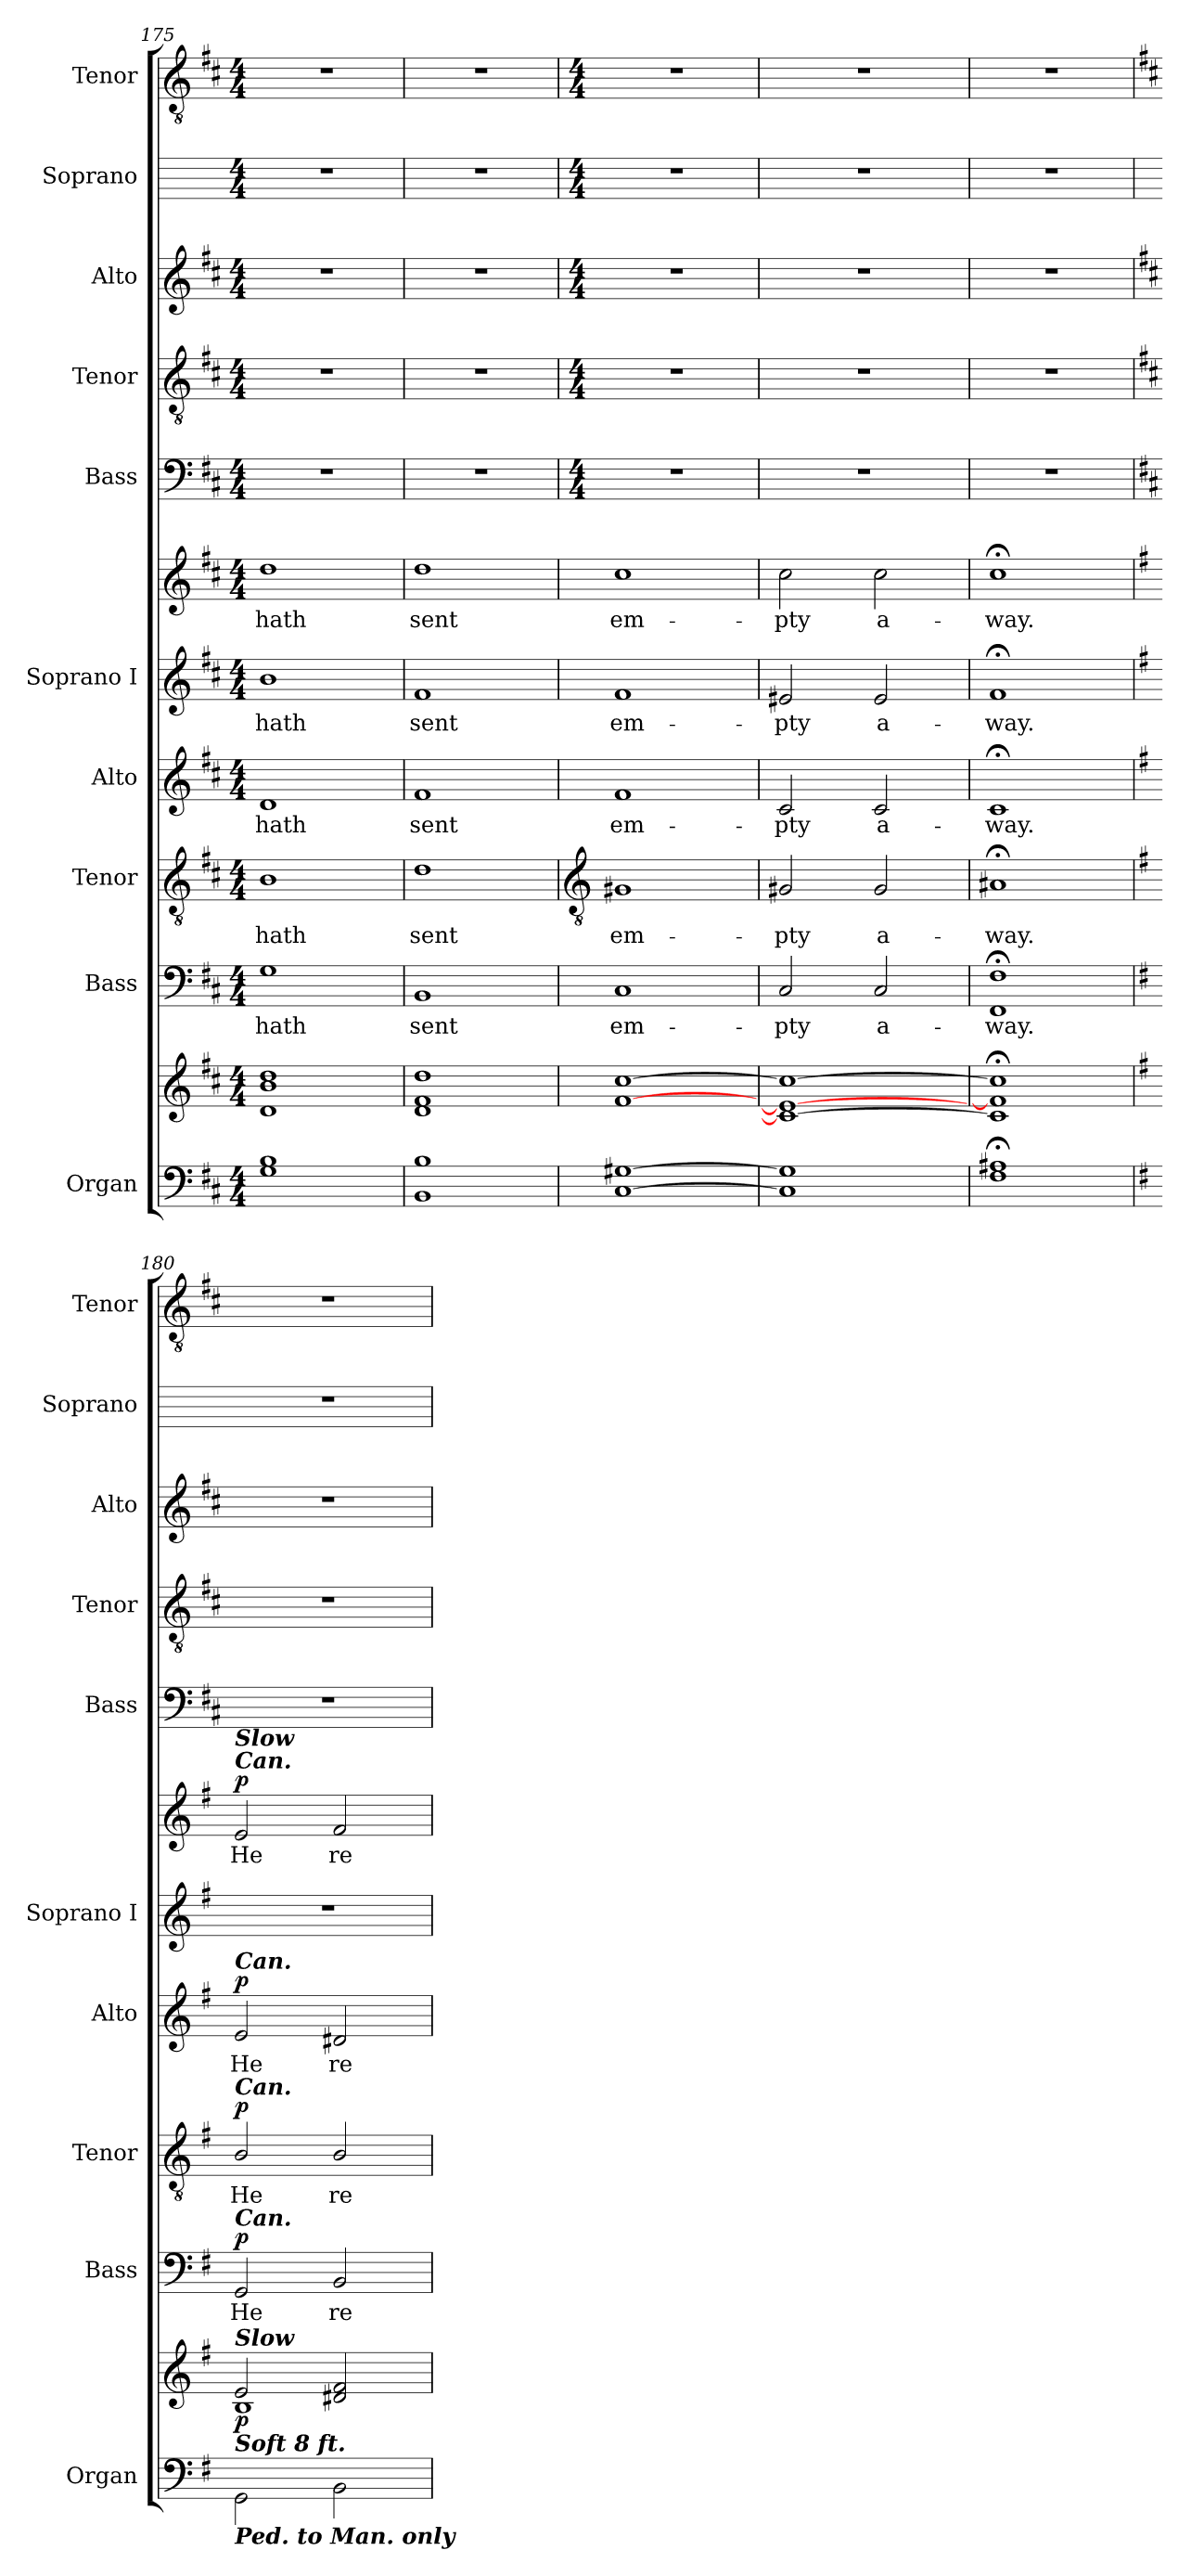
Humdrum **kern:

**kern	**kern	**dynam	**kern	**text	**dynam	**kern	**text	**dynam	**kern	**text	**dynam	**kern	**text	**kern	**text	**dynam	**kern	**kern	**kern	**kern	**kern
*part10	*part10	*part10	*part9	*part9	*part9	*part8	*part8	*part8	*part7	*part7	*part7	*part6	*part6	*part6	*part6	*part6	*part5	*part4	*part3	*part2	*part1
*staff12	*staff11	*staff11/12	*staff10	*staff10	*staff10	*staff9	*staff9	*staff9	*staff8	*staff8	*staff8	*staff7	*staff7	*staff6	*staff6	*staff6/7	*staff5	*staff4	*staff3	*staff2	*staff1
*I"Organ	*	*	*I"Bass	*	*	*I"Tenor	*	*	*I"Alto	*	*	*I"Soprano I	*	*	*	*	*I"Bass	*I"Tenor	*I"Alto	*I"Soprano	*I"Tenor
*I'Organ	*	*	*I'Bass	*	*	*I'Tenor	*	*	*I'Alto	*	*	*I'Soprano I	*	*	*	*	*I'Bass	*I'Tenor	*I'Alto	*I'Soprano	*I'Tenor
*clefF4	*clefG2	*	*clefF4	*	*	*clefGv2	*	*	*clefG2	*	*	*clefG2	*	*clefG2	*	*	*clefF4	*clefGv2	*clefG2	*	*clefGv2
*k[f#c#]	*k[f#c#]	*	*k[f#c#]	*	*	*k[f#c#]	*	*	*k[f#c#]	*	*	*k[f#c#]	*	*k[f#c#]	*	*	*k[f#c#]	*k[f#c#]	*k[f#c#]	*	*k[f#c#]
*D:	*D:	*	*D:	*	*	*D:	*	*	*D:	*	*	*D:	*	*D:	*	*	*D:	*D:	*D:	*	*D:
*M4/4	*M4/4	*	*M4/4	*	*	*M4/4	*	*	*M4/4	*	*	*M4/4	*	*M4/4	*	*	*M4/4	*M4/4	*M4/4	*M4/4	*M4/4
=175	=175	=175	=175	=175	=175	=175	=175	=175	=175	=175	=175	=175	=175	=175	=175	=175	=175	=175	=175	=175	=175
*^	*^	*	*	*	*	*	*	*	*	*	*	*	*	*	*	*	*	*	*	*	*
!	!	!	!	!	!	!LO:LY:b	!	!	!LO:LY:b	!	!	!LO:LY:b	!	!	!LO:LY:b	!	!LO:LY:b	!	!	!	!	!	!
1G/ 1B/	1ryy	1d 1b 1dd	1ryy	.	1G	hath	.	1B	hath	.	1d	hath	.	1b	hath	1dd	hath	.	1r	1r	1r	1r	1r
=176	=176	=176	=176	=176	=176	=176	=176	=176	=176	=176	=176	=176	=176	=176	=176	=176	=176	=176	=176	=176	=176	=176	=176
!	!	!	!	!	!	!LO:LY:b	!	!	!LO:LY:b	!	!	!LO:LY:b	!	!	!LO:LY:b	!	!LO:LY:b	!	!	!	!	!	!
1BB/ 1B/	1ryy	1d 1f# 1dd	1ryy	.	1BB	sent	.	1d	sent	.	1f#	sent	.	1f#	sent	1dd	sent	.	1r	1r	1r	1r	1r
!!LO:LB:g=z
=177	=177	=177	=177	=177	=177	=177	=177	=177	=177	=177	=177	=177	=177	=177	=177	=177	=177	=177	=177	=177	=177	=177	=177
*	*	*	*	*	*	*	*	*clefGv2	*	*	*	*	*	*	*	*	*	*	*	*	*	*	*
*	*	*	*	*	*	*	*	*	*	*	*	*	*	*	*	*	*	*	*M4/4	*M4/4	*M4/4	*M4/4	*M4/4
!	!	!	!	!	!	!LO:LY:b	!	!	!LO:LY:b	!	!	!LO:LY:b	!	!	!LO:LY:b	!	!LO:LY:b	!	!	!	!	!	!
[1C#/ [1G#X/	1ryy	[1f# [1cc#	1ryy	.	1C#	em-	.	1G#X	em-	.	1f#	em-	.	1f#	-em-	1cc#	em-	.	1r	1r	1r	1r	1r
=178	=178	=178	=178	=178	=178	=178	=178	=178	=178	=178	=178	=178	=178	=178	=178	=178	=178	=178	=178	=178	=178	=178	=178
!	!	!	!	!	!	!LO:LY:b	!	!	!LO:LY:b	!	!	!LO:LY:b	!	!	!LO:LY:b	!	!LO:LY:b	!	!	!	!	!	!
1C#/] 1G#/]	1ryy	1c#_ 1e#_ 1cc#_	1ryy	.	2C#	-pty	.	2G#X	-pty	.	2c#	-pty	.	2e#X	-pty	2cc#	-pty	.	1r	1r	1r	1r	1r
!	!	!	!	!	!	!LO:LY:b	!	!	!LO:LY:b	!	!	!LO:LY:b	!	!	!LO:LY:b	!	!LO:LY:b	!	!	!	!	!	!
.	.	.	.	.	2C#	a-	.	2G#	a-	.	2c#	a-	.	2e#	a-	2cc#	a-	.	.	.	.	.	.
=179	=179	=179	=179	=179	=179	=179	=179	=179	=179	=179	=179	=179	=179	=179	=179	=179	=179	=179	=179	=179	=179	=179	=179
!	!	!	!	!	!	!LO:LY:b	!	!	!LO:LY:b	!	!	!LO:LY:b	!	!	!LO:LY:b	!	!LO:LY:b	!	!	!	!	!	!
1F#/; 1A#X/;	1ryy	1c#];< 1f#];< 1cc#];<	1ryy	.	1FF#;< 1F#;<	-way.	.	1A#X;<	-way.	.	1c#;<	-way.	.	1f#;<	way.	1cc#;<	-way.	.	1r	1r	1r	1r	1r
=180	=180	=180	=180	=180	=180	=180	=180	=180	=180	=180	=180	=180	=180	=180	=180	=180	=180	=180	=180	=180	=180	=180	=180
*k[f#]	*	*k[f#]	*	*	*k[f#]	*	*	*k[f#]	*	*	*k[f#]	*	*	*k[f#]	*	*k[f#]	*	*	*	*	*	*	*
*G:	*	*G:	*	*	*G:	*	*	*G:	*	*	*G:	*	*	*G:	*	*G:	*	*	*	*	*	*	*
!	!	!	!	!	!	!	!	!	!	!	!	!	!	!	!	!LO:TX:a:Bi:t=Can.	!	!	!	!	!	!	!
!	!	!	!	!	!	!	!	!	!	!	!	!	!	!	!	!LO:TX:a:Bi:t=Slow	!	!	!	!	!	!	!
!	!	!	!	!	!	!	!	!	!	!	!LO:TX:a:Bi:t=Can.	!	!	!	!	!	!	!	!	!	!	!	!
!	!	!	!	!	!	!	!	!LO:TX:a:Bi:t=Can.	!	!	!	!	!	!	!	!	!	!	!	!	!	!	!
!	!	!	!	!	!LO:TX:a:Bi:t=Can.	!	!	!	!	!	!	!	!	!	!	!	!	!	!	!	!	!	!
!	!	!LO:TX:a:Bi:t=Slow	!	!	!	!	!	!	!	!	!	!	!	!	!	!	!	!	!	!	!	!	!
!	!	!LO:TX:b:Bi:t=Soft 8 ft.	!	!	!	!	!	!	!	!	!	!	!	!	!	!	!	!	!	!	!	!	!
!LO:TX:b:Bi:t=Ped. to Man. only	!	!	!	!	!	!	!	!	!	!	!	!	!	!	!	!	!	!	!	!	!	!	!
!	!	!	!	!LO:DY:b	!	!LO:LY:b	!LO:DY:b	!	!LO:LY:b	!LO:DY:b	!	!LO:LY:b	!LO:DY:b	!	!	!	!LO:LY:b	!LO:DY:b	!	!	!	!	!
1ryy	2GG\	2e	1B\	p	2GG	He	p	2B/	He	p	2e	He	p	1r	.	2e	He	p	1r	1r	1r	1r	1r
!	!	!	!	!	!	!LO:LY:b	!	!	!LO:LY:b	!	!	!LO:LY:b	!	!	!	!	!LO:LY:b	!	!	!	!	!	!
.	2BB\	2d#X 2f#	.	.	2BB	re-	.	2B/	re-	.	2d#X	re-	.	.	.	2f#	re-	.	.	.	.	.	.
*v	*v	*	*	*	*	*	*	*	*	*	*	*	*	*	*	*	*	*	*	*	*	*	*
*	*v	*v	*	*	*	*	*	*	*	*	*	*	*	*	*	*	*	*	*	*	*	*
=	=	=	=	=	=	=	=	=	=	=	=	=	=	=	=	=	=	=	=	=	=
*-	*-	*-	*-	*-	*-	*-	*-	*-	*-	*-	*-	*-	*-	*-	*-	*-	*-	*-	*-	*-	*-
